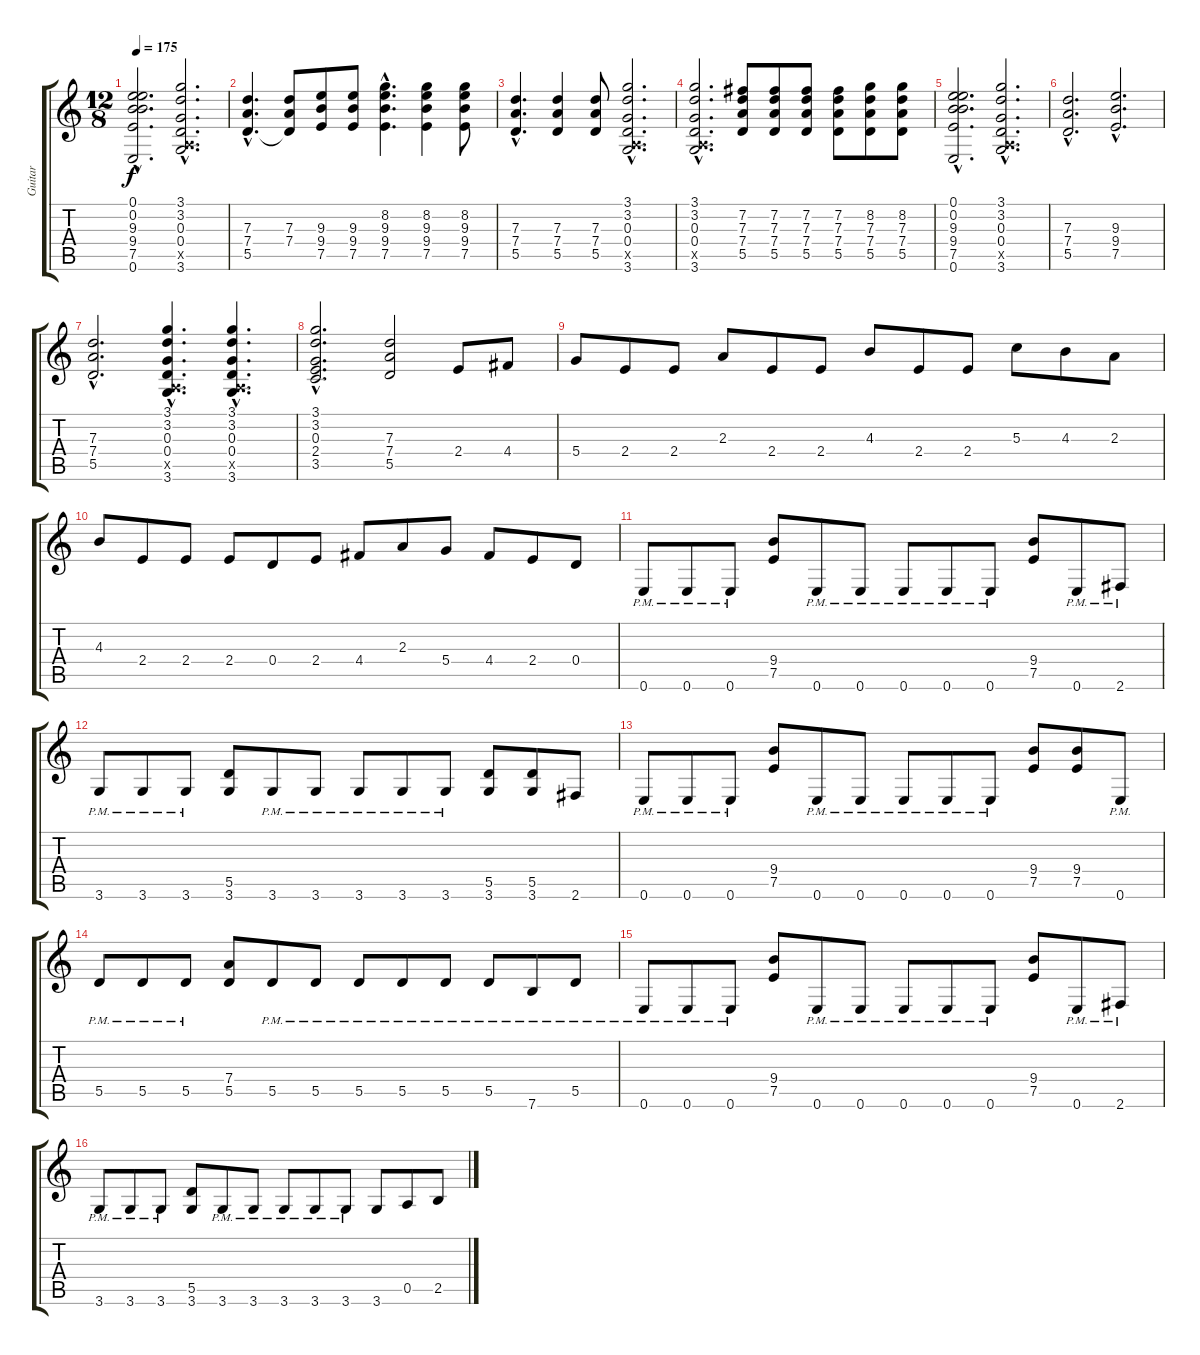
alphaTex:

\track ("Guitar" "Guitar") {instrument distortionguitar}
\staff {score tabs}
\tuning (E4 B3 G3 D3 A2 E2) {hide}
\ts (12 8)
\tempo 175
\clef g2
\ks c
(0.1{hac} 0.2{hac} 9.3{hac} 9.4{hac} 7.5{hac} 0.6{hac}).2{d dy f} (3.1{hac} 3.2{hac} 0.3{hac} 0.4{hac} 0.5{hac x} 3.6{hac}).2{d} |
(7.3{hac} 7.4{hac} 5.5{hac}).4{d} (7.3 7.4 5.5{t}).8 (9.3 9.4 7.5).8 (9.3 9.4 7.5).8 (8.2{hac} 9.3{hac} 9.4{hac} 7.5{hac}).4{d} (8.2 9.3 9.4 7.5).4 (8.2 9.3 9.4 7.5).8 |
(7.3{hac} 7.4{hac} 5.5{hac}).4{d} (7.3 7.4 5.5).4 (7.3 7.4 5.5).8 (3.1{hac} 3.2{hac} 0.3{hac} 0.4{hac} 0.5{hac x} 3.6{hac}).2{d} |
(3.1{hac} 3.2{hac} 0.3{hac} 0.4{hac} 0.5{hac x} 3.6{hac}).2{d} (7.2 7.3 7.4 5.5).8 (7.2 7.3 7.4 5.5).8 (7.2 7.3 7.4 5.5).8 (7.2 7.3 7.4 5.5).8 (8.2 7.3 7.4 5.5).8 (8.2 7.3 7.4 5.5).8 |
(0.1{hac} 0.2{hac} 9.3{hac} 9.4{hac} 7.5{hac} 0.6{hac}).2{d} (3.1{hac} 3.2{hac} 0.3{hac} 0.4{hac} 0.5{hac x} 3.6{hac}).2{d} |
(7.3{hac} 7.4{hac} 5.5{hac}).2{d} (9.3{hac} 9.4{hac} 7.5{hac}).2{d} |
(7.3{hac} 7.4{hac} 5.5{hac}).2{d} (3.1{hac} 3.2{hac} 0.3{hac} 0.4{hac} 0.5{hac x} 3.6{hac}).4{d} (3.1{hac} 3.2{hac} 0.3{hac} 0.4{hac} 0.5{hac x} 3.6{hac}).4{d} |
(3.1{hac} 3.2{hac} 0.3{hac} 2.4{hac} 3.5{hac}).2{d} (7.3 7.4 5.5).2 2.4.8 4.4.8 |
5.4.8 2.4.8 2.4.8 2.3.8 2.4.8 2.4.8 4.3.8 2.4.8 2.4.8 5.3.8 4.3.8 2.3.8 |
4.3.8 2.4.8 2.4.8 2.4.8 0.4.8 2.4.8 4.4.8 2.3.8 5.4.8 4.4.8 2.4.8 0.4.8 |
0.6{pm}.8 0.6{pm}.8 0.6{pm}.8 (9.4 7.5).8 0.6{pm}.8 0.6{pm}.8 0.6{pm}.8 0.6{pm}.8 0.6{pm}.8 (9.4 7.5).8 0.6{pm}.8 2.6{pm}.8 |
3.6{pm}.8 3.6{pm}.8 3.6{pm}.8 (5.5 3.6).8 3.6{pm}.8 3.6{pm}.8 3.6{pm}.8 3.6{pm}.8 3.6{pm}.8 (5.5 3.6).8 (5.5 3.6).8 2.6.8 |
0.6{pm}.8 0.6{pm}.8 0.6{pm}.8 (9.4 7.5).8 0.6{pm}.8 0.6{pm}.8 0.6{pm}.8 0.6{pm}.8 0.6{pm}.8 (9.4 7.5).8 (9.4 7.5).8 0.6{pm}.8 |
5.5{pm}.8 5.5{pm}.8 5.5{pm}.8 (7.4 5.5).8 5.5{pm}.8 5.5{pm}.8 5.5{pm}.8 5.5{pm}.8 5.5{pm}.8 5.5{pm}.8 7.6{pm}.8 5.5{pm}.8 |
0.6{pm}.8 0.6{pm}.8 0.6{pm}.8 (9.4 7.5).8 0.6{pm}.8 0.6{pm}.8 0.6{pm}.8 0.6{pm}.8 0.6{pm}.8 (9.4 7.5).8 0.6{pm}.8 2.6{pm}.8 |
3.6{pm}.8 3.6{pm}.8 3.6{pm}.8 (5.5 3.6).8 3.6{pm}.8 3.6{pm}.8 3.6{pm}.8 3.6{pm}.8 3.6{pm}.8 3.6.8 0.5.8 2.5.8
